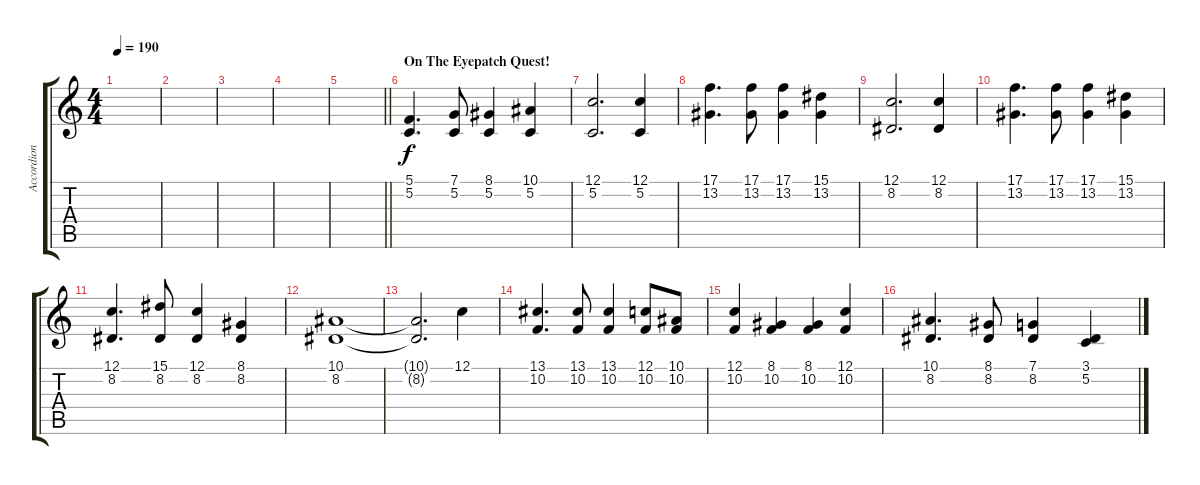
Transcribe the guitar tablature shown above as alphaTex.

\track ("Accordion" "Accordion") {instrument accordion}
\staff {score tabs}
\tuning (C4 G3 Eb3 Bb2 F2 C2) {hide}
\ts (4 4)
\tempo 190
\clef g2
\ks c
|
|
|
|
\barLineRight lightlight
|
\section ("" "On The Eyepatch Quest!")
(5.1 5.2).4{d} (7.1 5.2).8 (8.1 5.2).4 (10.1 5.2).4 |
(12.1 5.2).2{d} (12.1 5.2).4 |
(17.1 13.2).4{d} (17.1 13.2).8 (17.1 13.2).4 (15.1 13.2).4 |
(12.1 8.2).2{d} (12.1 8.2).4 |
(17.1 13.2).4{d} (17.1 13.2).8 (17.1 13.2).4 (15.1 13.2).4 |
(12.1 8.2).4{d} (15.1 8.2).8 (12.1 8.2).4 (8.1 8.2).4 |
(10.1 8.2).1 |
(10.1{t} 8.2{t}).2{d} 12.1.4 |
(13.1 10.2).4{d} (13.1 10.2).8 (13.1 10.2).4 (12.1 10.2).8 (10.1 10.2).8 |
(12.1 10.2).4 (8.1 10.2).4 (8.1 10.2).4 (12.1 10.2).4 |
(10.1 8.2).4{d} (8.1 8.2).8 (7.1 8.2).4 (3.1 5.2).4
